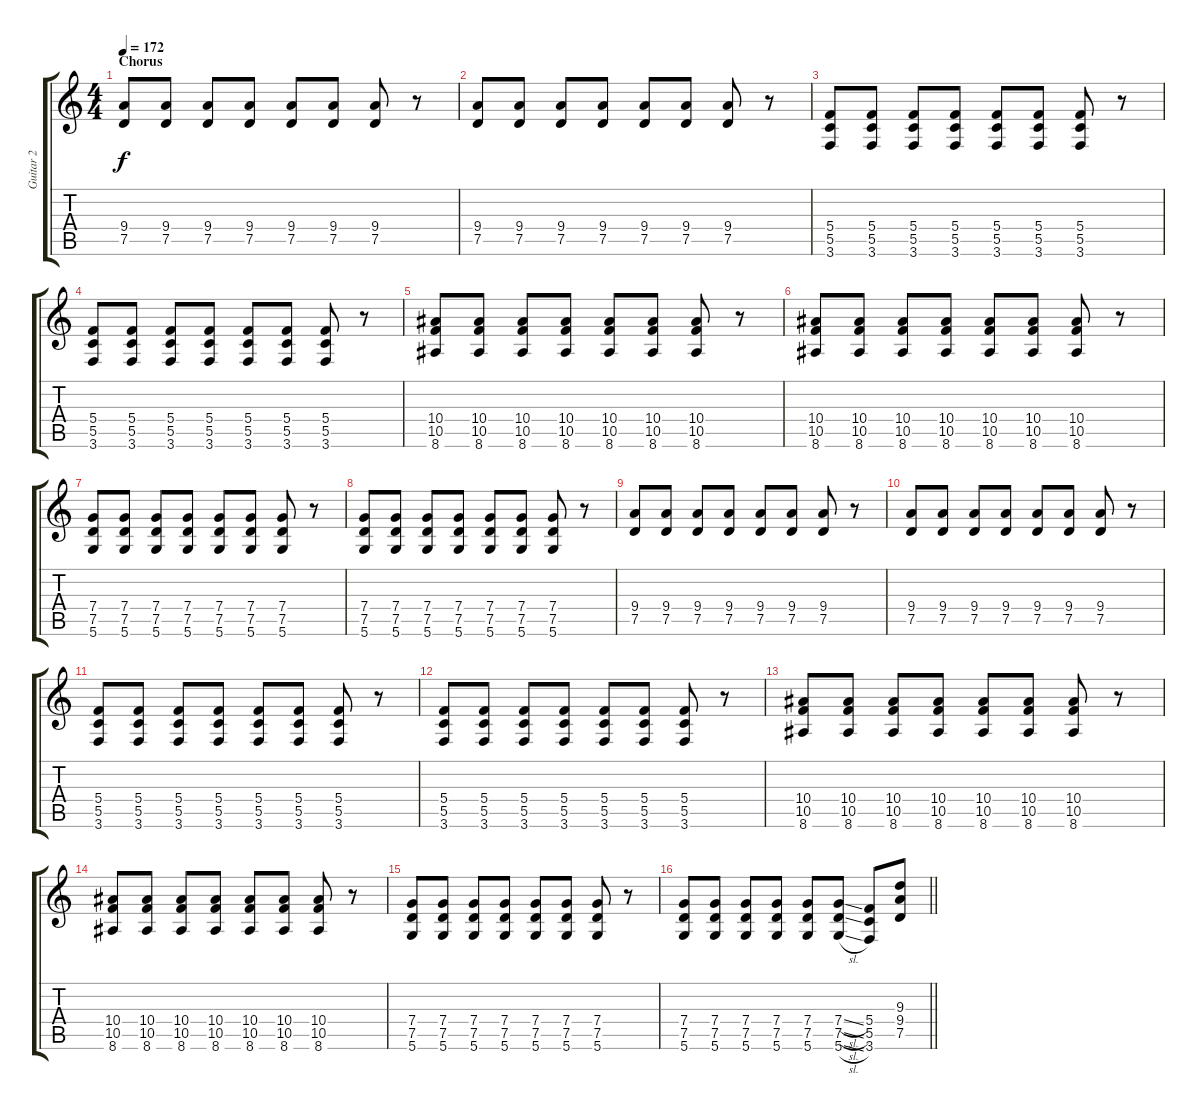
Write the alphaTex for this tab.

\track ("Guitar 2" "Guitar 2") {instrument distortionguitar}
\staff {score tabs}
\tuning (D4 A3 F3 C3 G2 D2) {hide}
\ts (4 4)
\section ("" "Chorus")
\tempo 172
\clef g2
\ks c
(9.4 7.5).8{dy f} (9.4 7.5).8 (9.4 7.5).8 (9.4 7.5).8 (9.4 7.5).8 (9.4 7.5).8 (9.4 7.5).8 r.8 |
(9.4 7.5).8 (9.4 7.5).8 (9.4 7.5).8 (9.4 7.5).8 (9.4 7.5).8 (9.4 7.5).8 (9.4 7.5).8 r.8 |
(5.4 5.5 3.6).8 (5.4 5.5 3.6).8 (5.4 5.5 3.6).8 (5.4 5.5 3.6).8 (5.4 5.5 3.6).8 (5.4 5.5 3.6).8 (5.4 5.5 3.6).8 r.8 |
(5.4 5.5 3.6).8 (5.4 5.5 3.6).8 (5.4 5.5 3.6).8 (5.4 5.5 3.6).8 (5.4 5.5 3.6).8 (5.4 5.5 3.6).8 (5.4 5.5 3.6).8 r.8 |
(10.4 10.5 8.6).8 (10.4 10.5 8.6).8 (10.4 10.5 8.6).8 (10.4 10.5 8.6).8 (10.4 10.5 8.6).8 (10.4 10.5 8.6).8 (10.4 10.5 8.6).8 r.8 |
(10.4 10.5 8.6).8 (10.4 10.5 8.6).8 (10.4 10.5 8.6).8 (10.4 10.5 8.6).8 (10.4 10.5 8.6).8 (10.4 10.5 8.6).8 (10.4 10.5 8.6).8 r.8 |
(7.4 7.5 5.6).8 (7.4 7.5 5.6).8 (7.4 7.5 5.6).8 (7.4 7.5 5.6).8 (7.4 7.5 5.6).8 (7.4 7.5 5.6).8 (7.4 7.5 5.6).8 r.8 |
(7.4 7.5 5.6).8 (7.4 7.5 5.6).8 (7.4 7.5 5.6).8 (7.4 7.5 5.6).8 (7.4 7.5 5.6).8 (7.4 7.5 5.6).8 (7.4 7.5 5.6).8 r.8 |
(9.4 7.5).8 (9.4 7.5).8 (9.4 7.5).8 (9.4 7.5).8 (9.4 7.5).8 (9.4 7.5).8 (9.4 7.5).8 r.8 |
(9.4 7.5).8 (9.4 7.5).8 (9.4 7.5).8 (9.4 7.5).8 (9.4 7.5).8 (9.4 7.5).8 (9.4 7.5).8 r.8 |
(5.4 5.5 3.6).8 (5.4 5.5 3.6).8 (5.4 5.5 3.6).8 (5.4 5.5 3.6).8 (5.4 5.5 3.6).8 (5.4 5.5 3.6).8 (5.4 5.5 3.6).8 r.8 |
(5.4 5.5 3.6).8 (5.4 5.5 3.6).8 (5.4 5.5 3.6).8 (5.4 5.5 3.6).8 (5.4 5.5 3.6).8 (5.4 5.5 3.6).8 (5.4 5.5 3.6).8 r.8 |
(10.4 10.5 8.6).8 (10.4 10.5 8.6).8 (10.4 10.5 8.6).8 (10.4 10.5 8.6).8 (10.4 10.5 8.6).8 (10.4 10.5 8.6).8 (10.4 10.5 8.6).8 r.8 |
(10.4 10.5 8.6).8 (10.4 10.5 8.6).8 (10.4 10.5 8.6).8 (10.4 10.5 8.6).8 (10.4 10.5 8.6).8 (10.4 10.5 8.6).8 (10.4 10.5 8.6).8 r.8 |
(7.4 7.5 5.6).8 (7.4 7.5 5.6).8 (7.4 7.5 5.6).8 (7.4 7.5 5.6).8 (7.4 7.5 5.6).8 (7.4 7.5 5.6).8 (7.4 7.5 5.6).8 r.8 |
\barLineRight lightlight
(7.4 7.5 5.6).8 (7.4 7.5 5.6).8 (7.4 7.5 5.6).8 (7.4 7.5 5.6).8 (7.4 7.5 5.6).8 (7.4{sl} 7.5{sl} 5.6{sl}).8 (5.4 5.5 3.6).8 (9.3 9.4 7.5).8
